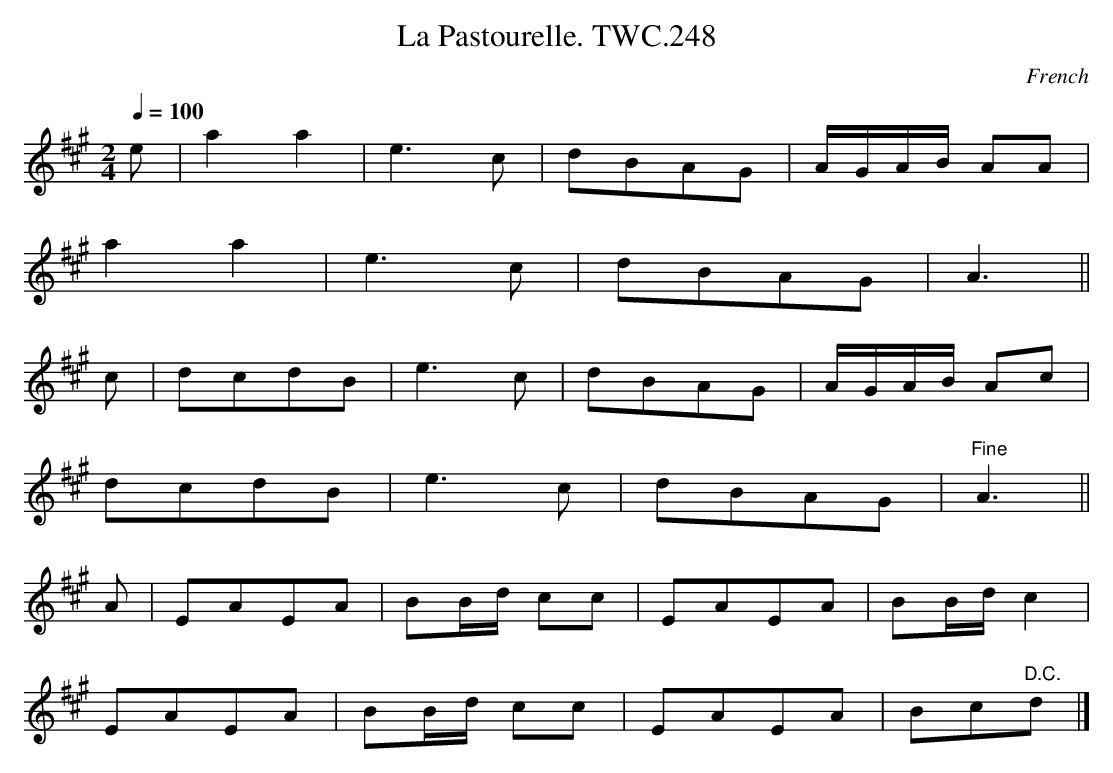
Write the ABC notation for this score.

X:1
T:Pastourelle. TWC.248, La
M:2/4
L:1/8
Q:1/4=100
C:French
K:A
e|a2a2|e3c|dBAG|A/G/A/B/ AA|
a2a2|e3c|dBAG|A3||
c|dcdB|e3c|dBAG|A/G/A/B/ Ac|
dcdB|e3c|dBAG|"Fine"A3||
A|EAEA|BB/d/ cc|EAEA|BB/d/c2|
EAEA|BB/d/ cc|EAEA|Bc"D.C."d|]
